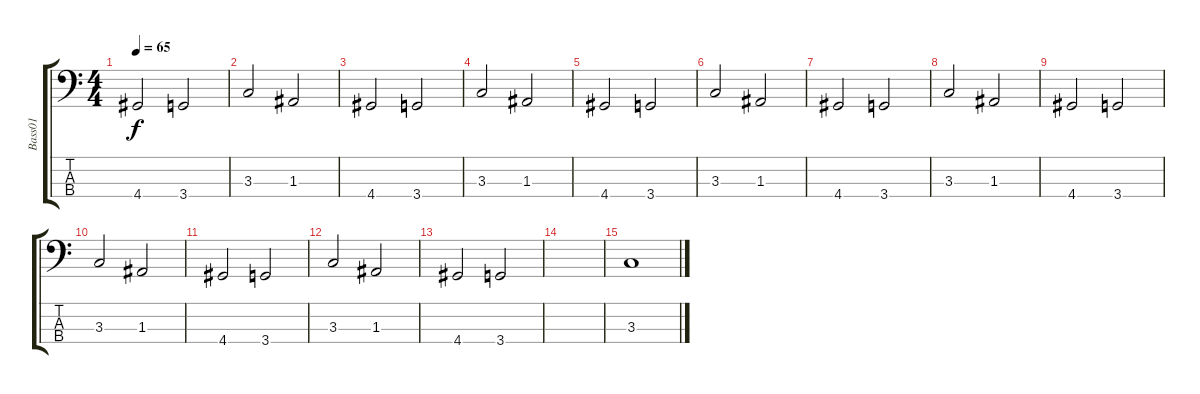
\track ("Bass01" "Bass01") {instrument electricbassfinger}
\staff {score tabs}
\tuning (G2 D2 A1 E1) {hide}
\ts (4 4)
\tempo 65
\clef f4
\ks c
4.4.2{dy f} 3.4.2 |
3.3.2 1.3.2 |
4.4.2 3.4.2 |
3.3.2 1.3.2 |
4.4.2 3.4.2 |
3.3.2 1.3.2 |
4.4.2 3.4.2 |
3.3.2 1.3.2 |
4.4.2 3.4.2 |
3.3.2 1.3.2 |
4.4.2 3.4.2 |
3.3.2 1.3.2 |
4.4.2 3.4.2 |
|
3.3.1
